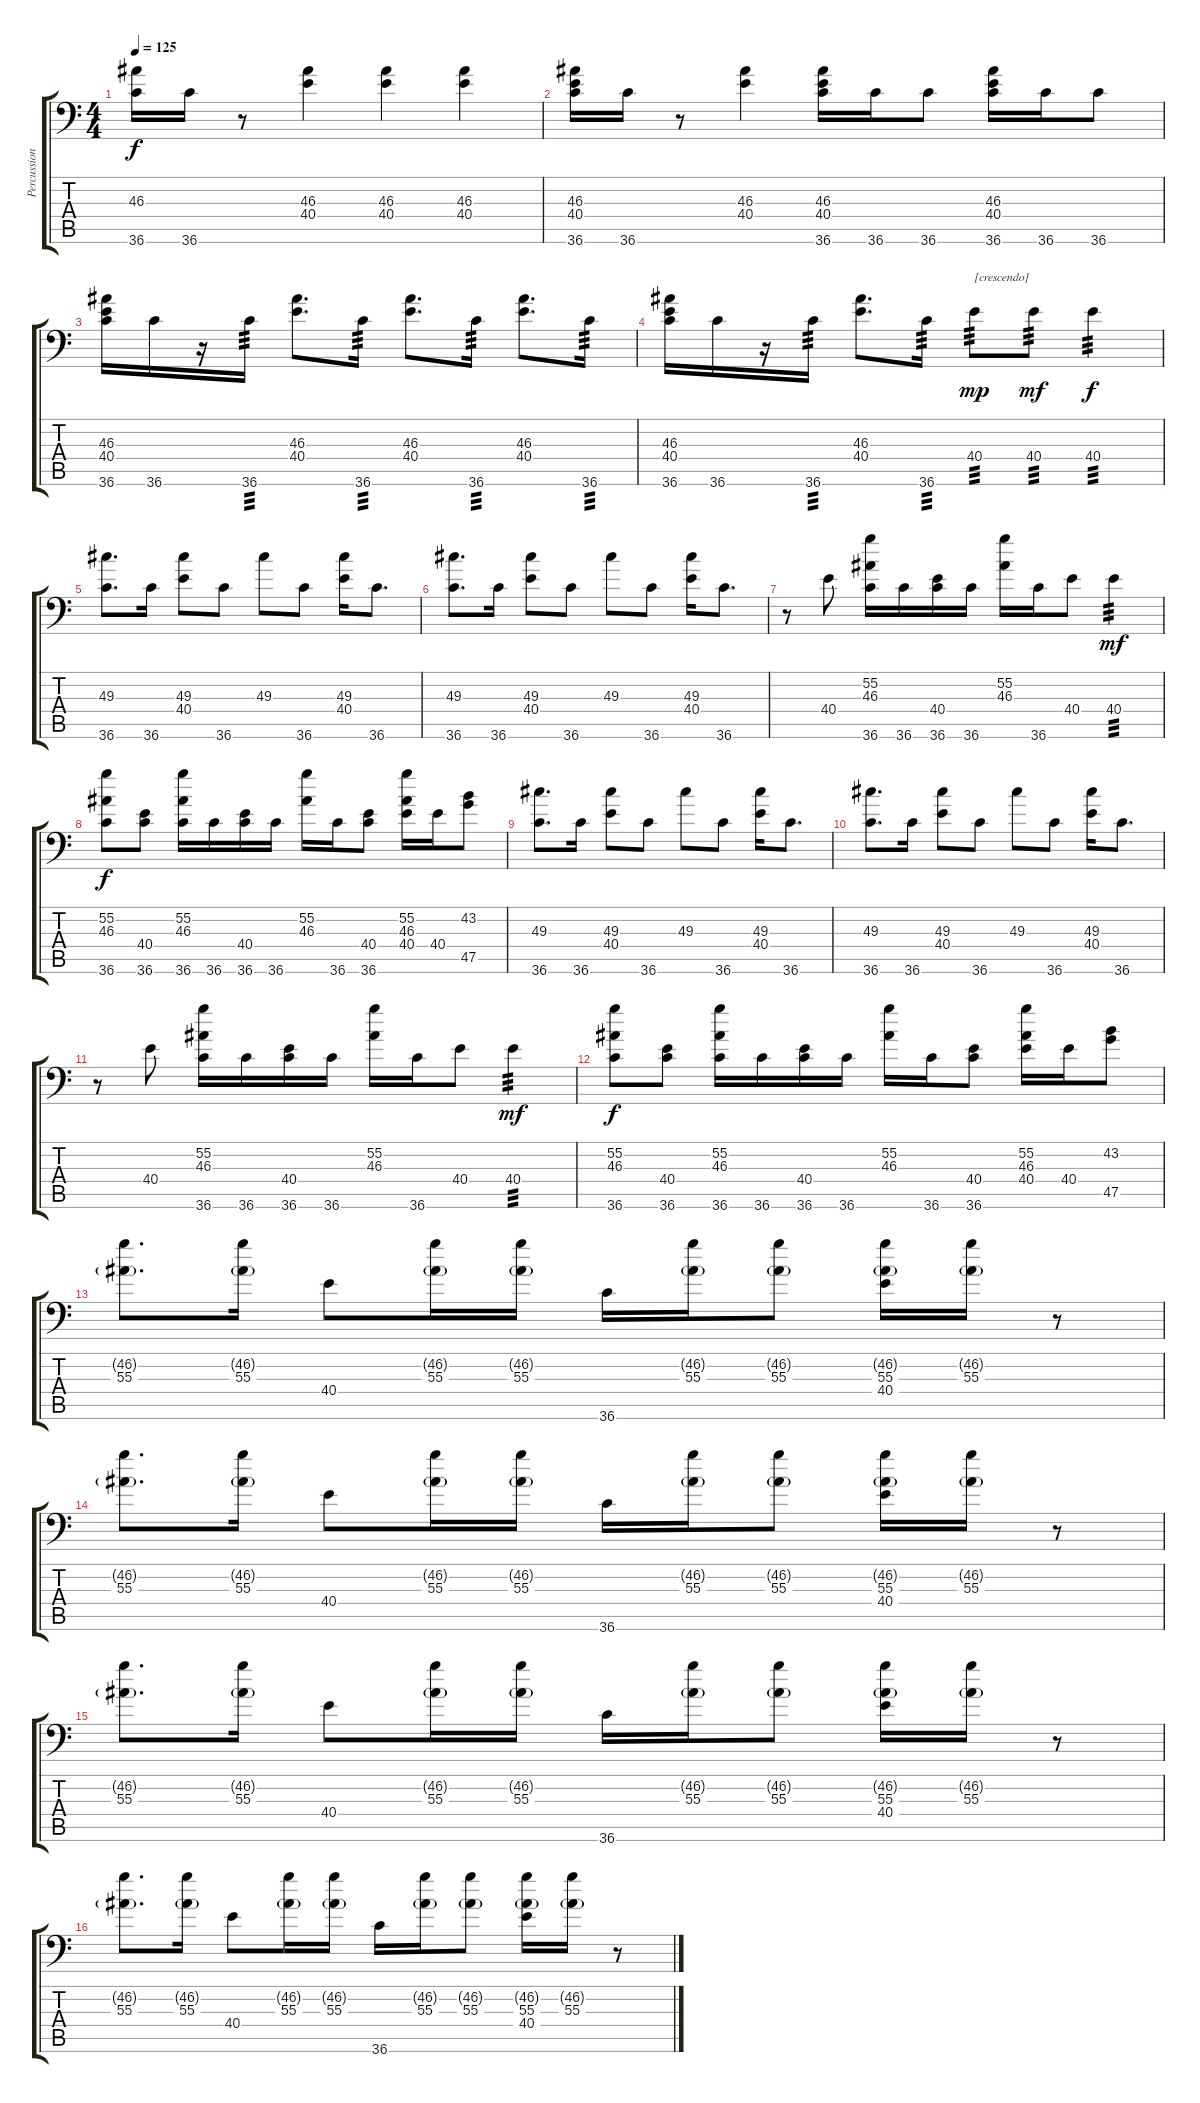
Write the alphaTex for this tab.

\track ("Percussion" "Percussion") {instrument acousticgrandpiano}
\staff {score tabs}
\tuning (C-1 C-1 C-1 C-1 C-1 C-1) {hide}
\ts (4 4)
\tempo 125
\clef f4
\ks c
(46.3 36.6).16{dy f} 36.6.16 r.8 (46.3 40.4).4 (46.3 40.4).4 (46.3 40.4).4 |
(46.3 40.4 36.6).16 36.6.16 r.8 (46.3 40.4).4 (46.3 40.4 36.6).16 36.6.16 36.6.8 (46.3 40.4 36.6).16 36.6.16 36.6.8 |
(46.3 40.4 36.6).16 36.6.16 r.16 36.6.16{tp 3} (46.3 40.4).8{d} 36.6.16{tp 3} (46.3 40.4).8{d} 36.6.16{tp 3} (46.3 40.4).8{d} 36.6.16{tp 3} |
(46.3 40.4 36.6).16 36.6.16 r.16 36.6.16{tp 3} (46.3 40.4).8{d} 36.6.16{tp 3} 40.4.8{txt "[crescendo]" tp 3 dy mp} 40.4.8{tp 3 dy mf} 40.4.4{tp 3 dy f} |
(49.3 36.6).8{d} 36.6.16 (49.3 40.4).8 36.6.8 49.3.8 36.6.8 (49.3 40.4).16 36.6.8{d} |
(49.3 36.6).8{d} 36.6.16 (49.3 40.4).8 36.6.8 49.3.8 36.6.8 (49.3 40.4).16 36.6.8{d} |
r.8 40.4.8 (55.2 46.3 36.6).16 36.6.16 (40.4 36.6).16 36.6.16 (55.2 46.3).16 36.6.16 40.4.8 40.4.4{tp 3 dy mf} |
(55.2 46.3 36.6).8{dy f} (40.4 36.6).8 (55.2 46.3 36.6).16 36.6.16 (40.4 36.6).16 36.6.16 (55.2 46.3).16 36.6.16 (40.4 36.6).8 (55.2 46.3 40.4).16 40.4.16 (43.2 47.5).8 |
(49.3 36.6).8{d} 36.6.16 (49.3 40.4).8 36.6.8 49.3.8 36.6.8 (49.3 40.4).16 36.6.8{d} |
(49.3 36.6).8{d} 36.6.16 (49.3 40.4).8 36.6.8 49.3.8 36.6.8 (49.3 40.4).16 36.6.8{d} |
r.8 40.4.8 (55.2 46.3 36.6).16 36.6.16 (40.4 36.6).16 36.6.16 (55.2 46.3).16 36.6.16 40.4.8 40.4.4{tp 3 dy mf} |
(55.2 46.3 36.6).8{dy f} (40.4 36.6).8 (55.2 46.3 36.6).16 36.6.16 (40.4 36.6).16 36.6.16 (55.2 46.3).16 36.6.16 (40.4 36.6).8 (55.2 46.3 40.4).16 40.4.16 (43.2 47.5).8 |
(46.2{g} 55.3).8{d} (46.2{g} 55.3).16 40.4.8 (46.2{g} 55.3).16 (46.2{g} 55.3).16 36.6.16 (46.2{g} 55.3).16 (46.2{g} 55.3).8 (46.2{g} 55.3 40.4).16 (46.2{g} 55.3).16 r.8 |
(46.2{g} 55.3).8{d} (46.2{g} 55.3).16 40.4.8 (46.2{g} 55.3).16 (46.2{g} 55.3).16 36.6.16 (46.2{g} 55.3).16 (46.2{g} 55.3).8 (46.2{g} 55.3 40.4).16 (46.2{g} 55.3).16 r.8 |
(46.2{g} 55.3).8{d} (46.2{g} 55.3).16 40.4.8 (46.2{g} 55.3).16 (46.2{g} 55.3).16 36.6.16 (46.2{g} 55.3).16 (46.2{g} 55.3).8 (46.2{g} 55.3 40.4).16 (46.2{g} 55.3).16 r.8 |
(46.2{g} 55.3).8{d} (46.2{g} 55.3).16 40.4.8 (46.2{g} 55.3).16 (46.2{g} 55.3).16 36.6.16 (46.2{g} 55.3).16 (46.2{g} 55.3).8 (46.2{g} 55.3 40.4).16 (46.2{g} 55.3).16 r.8
